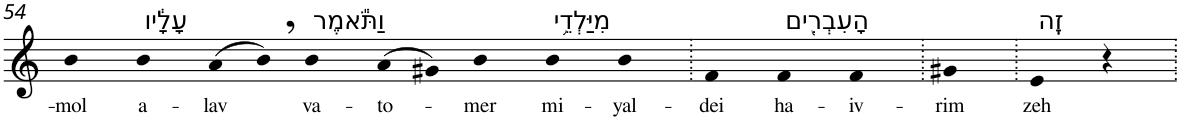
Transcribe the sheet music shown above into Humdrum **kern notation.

**kern	**text
*part1	*part1
*staff1	*staff1
*I"Piano	*
*I'Pno	*
!!LO:PB:g=z
*clefG2	*
*k[]	*
=54	=54
!	!LO:LY:b
4b	-mol
!LO:TX:a:t=עָלָ֔יו	!
!	!LO:LY:b
4b	a-
!	!LO:LY:b
(>8a	-lav
8b,)	.
!LO:TX:a:t=וַתֹּ֕אמֶר	!
!	!LO:LY:b
4b	va-
!	!LO:LY:b
(>8a	-to-
8g#X)	.
!	!LO:LY:b
4b	-mer
!LO:TX:a:t=מִיַּלְדֵ֥י	!
!	!LO:LY:b
4b	mi-
!	!LO:LY:b
4b	-yal-
=55.	=55.
!	!LO:LY:b
4f	-dei
!LO:TX:a:t=הָעִבְרִ֖ים	!
!	!LO:LY:b
4f	ha-
!	!LO:LY:b
4f	-iv-
=56.	=56.
!	!LO:LY:b
4g#X	-rim
=57.	=57.
!LO:TX:a:t=זֶֽה	!
!	!LO:LY:b
4e	zeh
4r	.
=.	=.
*-	*-
